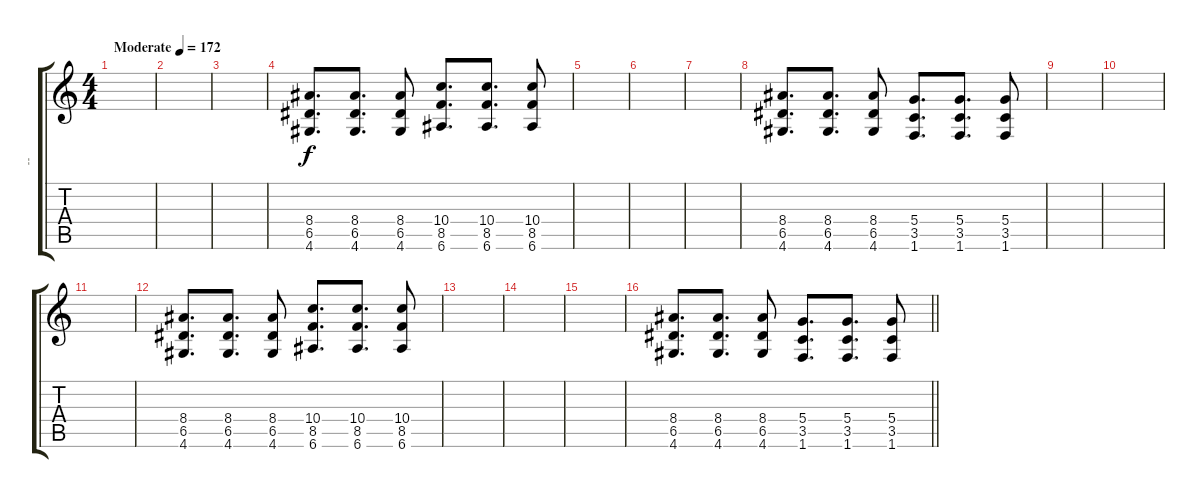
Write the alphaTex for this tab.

\track ("--" "--") {instrument overdrivenguitar}
\staff {score tabs}
\tuning (E4 B3 G3 D3 A2 E2) {hide}
\ts (4 4)
\tempo (172 "Moderate")
\clef g2
\ks c
|
|
|
(8.4 6.5 4.6).8{d} (8.4 6.5 4.6).8{d} (8.4 6.5 4.6).8 (10.4 8.5 6.6).8{d} (10.4 8.5 6.6).8{d} (10.4 8.5 6.6).8 |
|
|
|
(8.4 6.5 4.6).8{d} (8.4 6.5 4.6).8{d} (8.4 6.5 4.6).8 (5.4 3.5 1.6).8{d} (5.4 3.5 1.6).8{d} (5.4 3.5 1.6).8 |
|
|
|
(8.4 6.5 4.6).8{d} (8.4 6.5 4.6).8{d} (8.4 6.5 4.6).8 (10.4 8.5 6.6).8{d} (10.4 8.5 6.6).8{d} (10.4 8.5 6.6).8 |
|
|
|
\barLineRight lightlight
(8.4 6.5 4.6).8{d} (8.4 6.5 4.6).8{d} (8.4 6.5 4.6).8 (5.4 3.5 1.6).8{d} (5.4 3.5 1.6).8{d} (5.4 3.5 1.6).8
